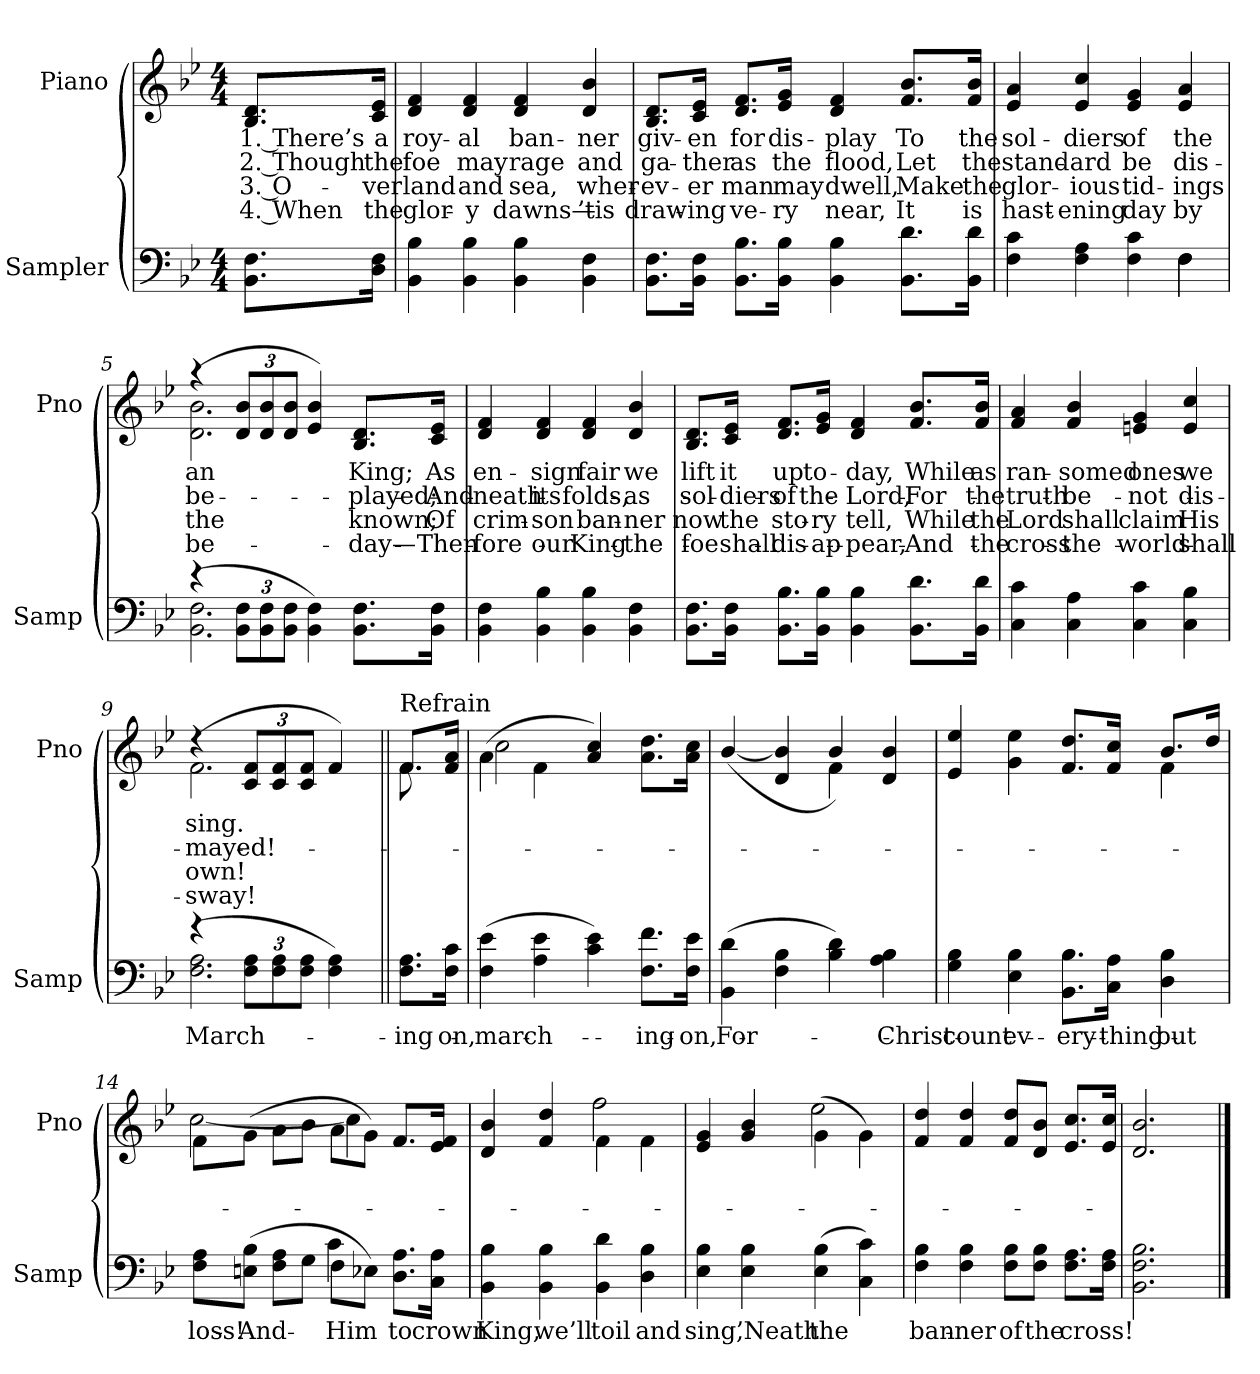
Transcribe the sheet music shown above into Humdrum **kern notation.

**kern	**text	**kern	**text	**text	**text	**text
*part2	*part2	*part1	*part1	*part1	*part1	*part1
*staff2	*staff2	*staff1	*staff1	*staff1	*staff1	*staff1
*I"Sampler	*	*I"Piano	*	*	*	*
*I'Samp	*	*I'Pno	*	*	*	*
*clefF4	*	*clefG2	*	*	*	*
*k[b-e-]	*	*k[b-e-]	*	*	*	*
*B-:	*	*B-:	*	*	*	*
*M4/4	*	*M4/4	*	*	*	*
=1	=1	=1	=1	=1	=1	=1
8.BB-\ 8.F\L	.	8.B-/ 8.d/L	1. There’s	2. Though	3. O-	4. When
16D\ 16F\Jk	.	16c/ 16e-/Jk	a	the	-ver	the
=2	=2	=2	=2	=2	=2	=2
4BB-\ 4B-\	.	4d/ 4f/	roy-	foe	land	glor-
4BB-\ 4B-\	.	4d/ 4f/	-al	may	and	-y
4BB-\ 4B-\	.	4d/ 4f/	ban-	rage	sea,	dawns—
4BB-\ 4F\	.	4d/ 4b-/	-ner	and	wher-	’tis
=3	=3	=3	=3	=3	=3	=3
8.BB-\ 8.F\L	.	8.B-/ 8.d/L	giv-	ga-	-ev-	draw-
16BB-\ 16F\Jk	.	16c/ 16e-/Jk	-en	-ther	-er	-ing
8.BB-\ 8.B-\L	.	8.d/ 8.f/L	for	as	man	ve-
16BB-\ 16B-\Jk	.	16e-/ 16g/Jk	dis-	the	may	-ry
4BB-\ 4B-\	.	4d/ 4f/	-play	flood,	dwell,	near,
8.BB-\ 8.d\L	.	8.f/ 8.b-/L	To	Let	Make	It
16BB-\ 16d\Jk	.	16f/ 16b-/Jk	the	the	the	is
=4	=4	=4	=4	=4	=4	=4
*^	*	*	*	*	*	*
4F\ 4c\	2.ryy	.	4e-/ 4a/	sol-	stand-	glor-	hast-
4F\ 4A\	.	.	4e-/ 4cc/	-diers	-ard	-ious	-ening
4F\ 4c\	.	.	4e-/ 4g/	of	be	tid-	day
4F\	4F	.	4e-/ 4a/	the	dis-	-ings	by
=5	=5	=5	=5	=5	=5	=5	=5
*	*	*	*^	*	*	*	*
(4r	2.BB- 2.F	.	(4r	2.d 2.b-	an	be-	the	be-
12BB-\ 12F\L	.	.	12d/ 12b-/L	.	.	.	.	.
12BB-\ 12F\	.	.	12d/ 12b-/	.	.	.	.	.
12BB-\ 12F\J	.	.	12d/ 12b-/J	.	.	.	.	.
4BB-\ 4F\)	.	.	4e-/ 4b-/)	.	.	.	.	.
8.BB-\ 8.F\L	4ryy	.	8.B-/ 8.d/L	4ryy	King;	-played;	known;	day—
16BB-\ 16F\Jk	.	.	16c/ 16e-/Jk	.	As	And	Of	Then
*v	*v	*	*	*	*	*	*	*
*	*	*v	*v	*	*	*	*
=6	=6	=6	=6	=6	=6	=6
4BB-\ 4F\	.	4d/ 4f/	en-	-neath	crim-	-fore
4BB-\ 4B-\	.	4d/ 4f/	-sign	its	-son	our
4BB-\ 4B-\	.	4d/ 4f/	fair	folds,	ban-	King
4BB-\ 4F\	.	4d/ 4b-/	we	as	-ner	the
=7	=7	=7	=7	=7	=7	=7
8.BB-\ 8.F\L	.	8.B-/ 8.d/L	lift	sol-	now	foe
16BB-\ 16F\Jk	.	16c/ 16e-/Jk	it	-diers	the	shall
8.BB-\ 8.B-\L	.	8.d/ 8.f/L	up	of	sto-	dis-
16BB-\ 16B-\Jk	.	16e-/ 16g/Jk	to-	the	-ry	-ap-
4BB-\ 4B-\	.	4d/ 4f/	-day,	Lord,	tell,	-pear,
8.BB-\ 8.d\L	.	8.f/ 8.b-/L	While	For	While	And
16BB-\ 16d\Jk	.	16f/ 16b-/Jk	as	the	the	the
=8	=8	=8	=8	=8	=8	=8
4C\ 4c\	.	4f/ 4a/	ran-	truth	Lord	cross
4C\ 4A\	.	4f/ 4b-/	-somed	be	shall	the
4C\ 4c\	.	4en/ 4g/	ones	not	claim	world
4C\ 4B-\	.	4e/ 4cc/	we	dis-	His	shall
=9	=9	=9	=9	=9	=9	=9
*^	*	*^	*	*	*	*
(4r	2.F 2.A	March-	(4r	2.f	sing.	-mayed!	own!	sway!
12F\ 12A\L	.	.	12c/ 12f/L	.	.	.	.	.
12F\ 12A\	.	.	12c/ 12f/	.	.	.	.	.
12F\ 12A\J	.	.	12c/ 12f/J	.	.	.	.	.
4F\ 4A\)	.	.	4f/)	.	.	.	.	.
*v	*v	*	*	*	*	*	*	*
=10||	=10||	=10||	=10||	=10||	=10||	=10||	=10||
!	!	!LO:TX:t=Refrain	!	!	!	!	!
8.F\ 8.A\L	-ing	8.f/L	8.f	.	.	.	.
16F\ 16c\Jk	on,	16f/ 16a/Jk	16ryy	.	.	.	.
=11	=11	=11	=11	=11	=11	=11	=11
(4F\ 4e-\	march-	(4a\	2cc	.	.	.	.
4A\ 4e-\	.	4f\	.	.	.	.	.
4c\ 4e-\)	.	4a/ 4cc/)	2ryy	.	.	.	.
8.F\ 8.f\L	-ing	8.a\ 8.dd\L	.	.	.	.	.
16F\ 16e-\Jk	on,	16a\ 16cc\Jk	.	.	.	.	.
=12	=12	=12	=12	=12	=12	=12	=12
(4BB-\ 4d\	For	([4b-/	2ryy	.	.	.	.
4F\ 4B-\	.	4d/ 4b-/]	.	.	.	.	.
4B-\ 4d\)	.	4b-/)	4f	.	.	.	.
4A\ 4B-\	Christ	4d/ 4b-/	4ryy	.	.	.	.
=13	=13	=13	=13	=13	=13	=13	=13
4G\ 4B-\	count	4e-/ 4ee-/	2.ryy	.	.	.	.
4E-\ 4B-\	ev-	4g\ 4ee-\	.	.	.	.	.
8.BB-\ 8.B-\L	-ery-	8.f/ 8.dd/L	.	.	.	.	.
16C\ 16A\Jk	-thing	16f/ 16cc/Jk	.	.	.	.	.
4D\ 4B-\	but	8.b-/L	4f	.	.	.	.
.	.	16dd/Jk	.	.	.	.	.
=14	=14	=14	=14	=14	=14	=14	=14
*^	*	*	*	*	*	*	*
8F\ 8A\L	2ryy	loss!	8f\L	[2cc	.	.	.	.
(8En\ 8B-\J	.	And	(8g\J	.	.	.	.	.
8F\ 8A\L	.	.	8a\L	.	.	.	.	.
8G\J	.	.	8b-\J	.	.	.	.	.
8F\L	4c	Him	8a\L	4cc]	.	.	.	.
8E-X\J)	.	.	8g\J)	.	.	.	.	.
8.D\ 8.A\L	4ryy	to	8.f/L	4ryy	.	.	.	.
16C\ 16A\Jk	.	crown	16e-/ 16f/Jk	.	.	.	.	.
*v	*v	*	*	*	*	*	*	*
=15	=15	=15	=15	=15	=15	=15	=15
4BB-\ 4B-\	King,	4d/ 4b-/	2ryy	.	.	.	.
4BB-\ 4B-\	we’ll	4f/ 4dd/	.	.	.	.	.
4BB-\ 4d\	toil	4f\	2ff	.	.	.	.
4D\ 4B-\	and	4f\	.	.	.	.	.
=16	=16	=16	=16	=16	=16	=16	=16
4E-\ 4B-\	sing,	4e-/ 4g/	2ryy	.	.	.	.
4E-\ 4B-\	’Neath	4g/ 4b-/	.	.	.	.	.
(4E-\ 4B-\	the	(4g\	2ee-	.	.	.	.
4C\ 4c\)	.	4g\)	.	.	.	.	.
*	*	*v	*v	*	*	*	*
=17	=17	=17	=17	=17	=17	=17
4F\ 4B-\	ban-	4f/ 4dd/	.	.	.	.
4F\ 4B-\	-ner	4f/ 4dd/	.	.	.	.
8F\ 8B-\L	of	8f/ 8dd/L	.	.	.	.
8F\ 8B-\J	the	8d/ 8b-/J	.	.	.	.
8.F\ 8.A\L	cross!	8.e-/ 8.cc/L	.	.	.	.
16F\ 16A\Jk	.	16e-/ 16cc/Jk	.	.	.	.
=18	=18	=18	=18	=18	=18	=18
2.BB-\ 2.F\ 2.B-\	.	2.d/ 2.b-/	.	.	.	.
==	==	==	==	==	==	==
*-	*-	*-	*-	*-	*-	*-
